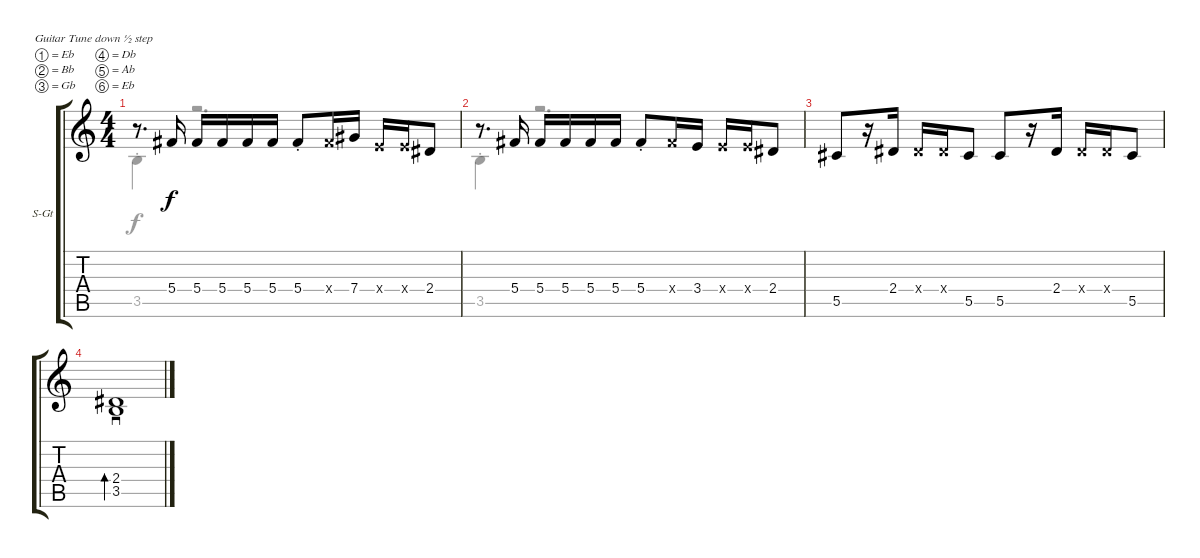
\bracketExtendMode groupsimilarinstruments
\firstSystemTrackNameOrientation horizontal
\otherSystemsTrackNameOrientation horizontal
\track ("Æ®·¢ 1" "S-Gt") {instrument acousticguitarsteel}
\staff {score tabs}
\tuning (Eb4 Bb3 Gb3 Db3 Ab2 Eb2)
\voice
\ts (4 4)
\tempo (120 hide)
\clef g2
\ks c
r.8{d dy f} 5.4.16 5.4.16 5.4.16 5.4.16 5.4.16 5.4{st}.8 5.4{x}.16 7.4.16 3.4{x}.16 3.4{x}.16 2.4.8 |
r.8{d} 5.4.16 5.4.16 5.4.16 5.4.16 5.4.16 5.4{st}.8 5.4{x}.16 3.4.16 3.4{x}.16 3.4{x}.16 2.4.8 |
5.5.8 r.16 2.4.16 2.4{x}.16 2.4{x}.16 5.5.8 5.5.8 r.16 2.4.16 2.4{x}.16 2.4{x}.16 5.5.8 |
(2.4 3.5).1{sd bd 60}
\voice
\clef g2
\ottava regular
\simile none
\ks c
3.5{st}.4{dy f} r.2{d} |
3.5{st}.4 r.2{d} |
|
